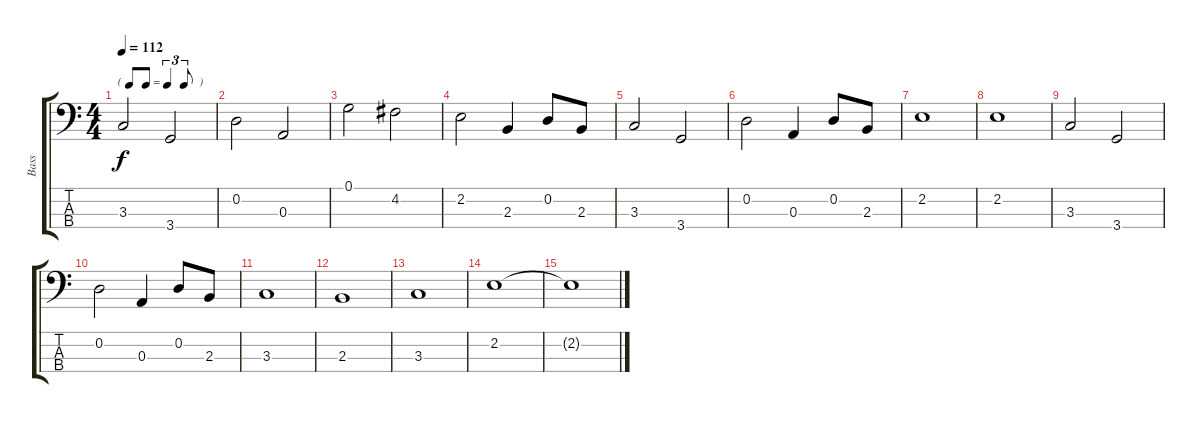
\track ("Bass" "Bass") {instrument electricbassfinger}
\staff {score tabs}
\tuning (G2 D2 A1 E1) {hide}
\ts (4 4)
\tf triplet8th
\tempo 112
\clef f4
\ks c
3.3.2{dy f} 3.4.2 |
0.2.2 0.3.2 |
0.1.2 4.2.2 |
2.2.2 2.3.4 0.2.8 2.3.8 |
3.3.2 3.4.2 |
0.2.2 0.3.4 0.2.8 2.3.8 |
2.2.1 |
2.2.1 |
3.3.2 3.4.2 |
0.2.2 0.3.4 0.2.8 2.3.8 |
3.3.1 |
2.3.1 |
3.3.1 |
2.2.1 |
2.2{t}.1
